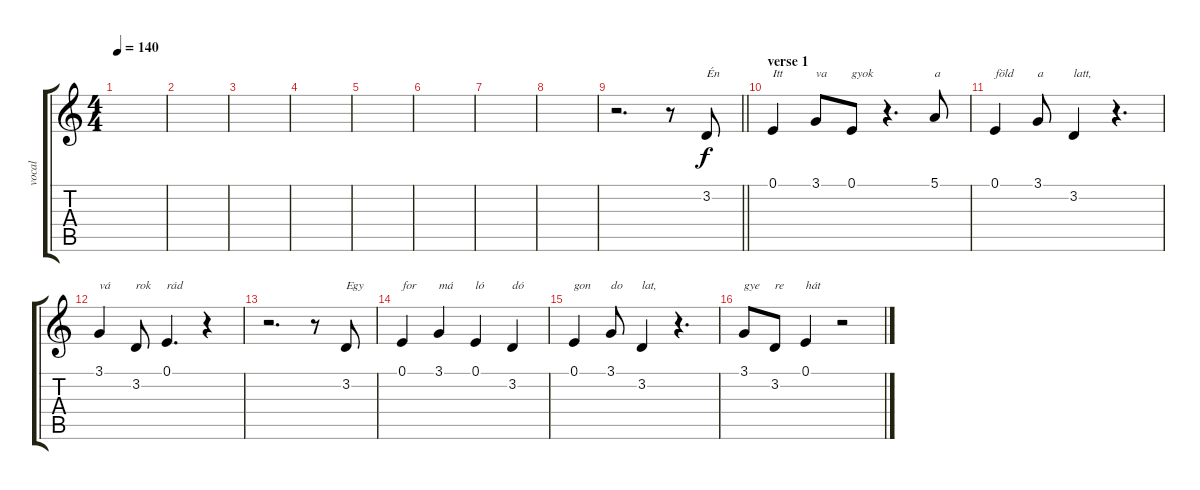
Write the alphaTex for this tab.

\track ("vocal" "vocal") {instrument voiceoohs}
\staff {score tabs}
\tuning (E4 B3 G3 D3 A2 E2) {hide}
\ts (4 4)
\tempo 140
\clef g2
\ks aminor
|
|
|
|
|
|
|
|
\barLineRight lightlight
r.2{d} r.8 3.2.8{txt "Én"} |
\section ("" "verse 1")
\ks c
0.1.4{txt "Itt"} 3.1.8{txt "va"} 0.1.8{txt "gyok"} r.4{d} 5.1.8{txt "a"} |
0.1.4{txt "föld"} 3.1.8{txt "a"} 3.2.4{txt "latt,"} r.4{d} |
3.1.4{txt "vá"} 3.2.8{txt "rok"} 0.1.4{d txt "rád"} r.4 |
\ks aminor
r.2{d} r.8 3.2.8{txt "Egy"} |
\ks c
0.1.4{txt "for"} 3.1.4{txt "má"} 0.1.4{txt "ló"} 3.2.4{txt "dó"} |
0.1.4{txt "gon"} 3.1.8{txt "do"} 3.2.4{txt "lat,"} r.4{d} |
3.1.8{txt "gye"} 3.2.8{txt "re"} 0.1.4{txt "hát"} r.2
